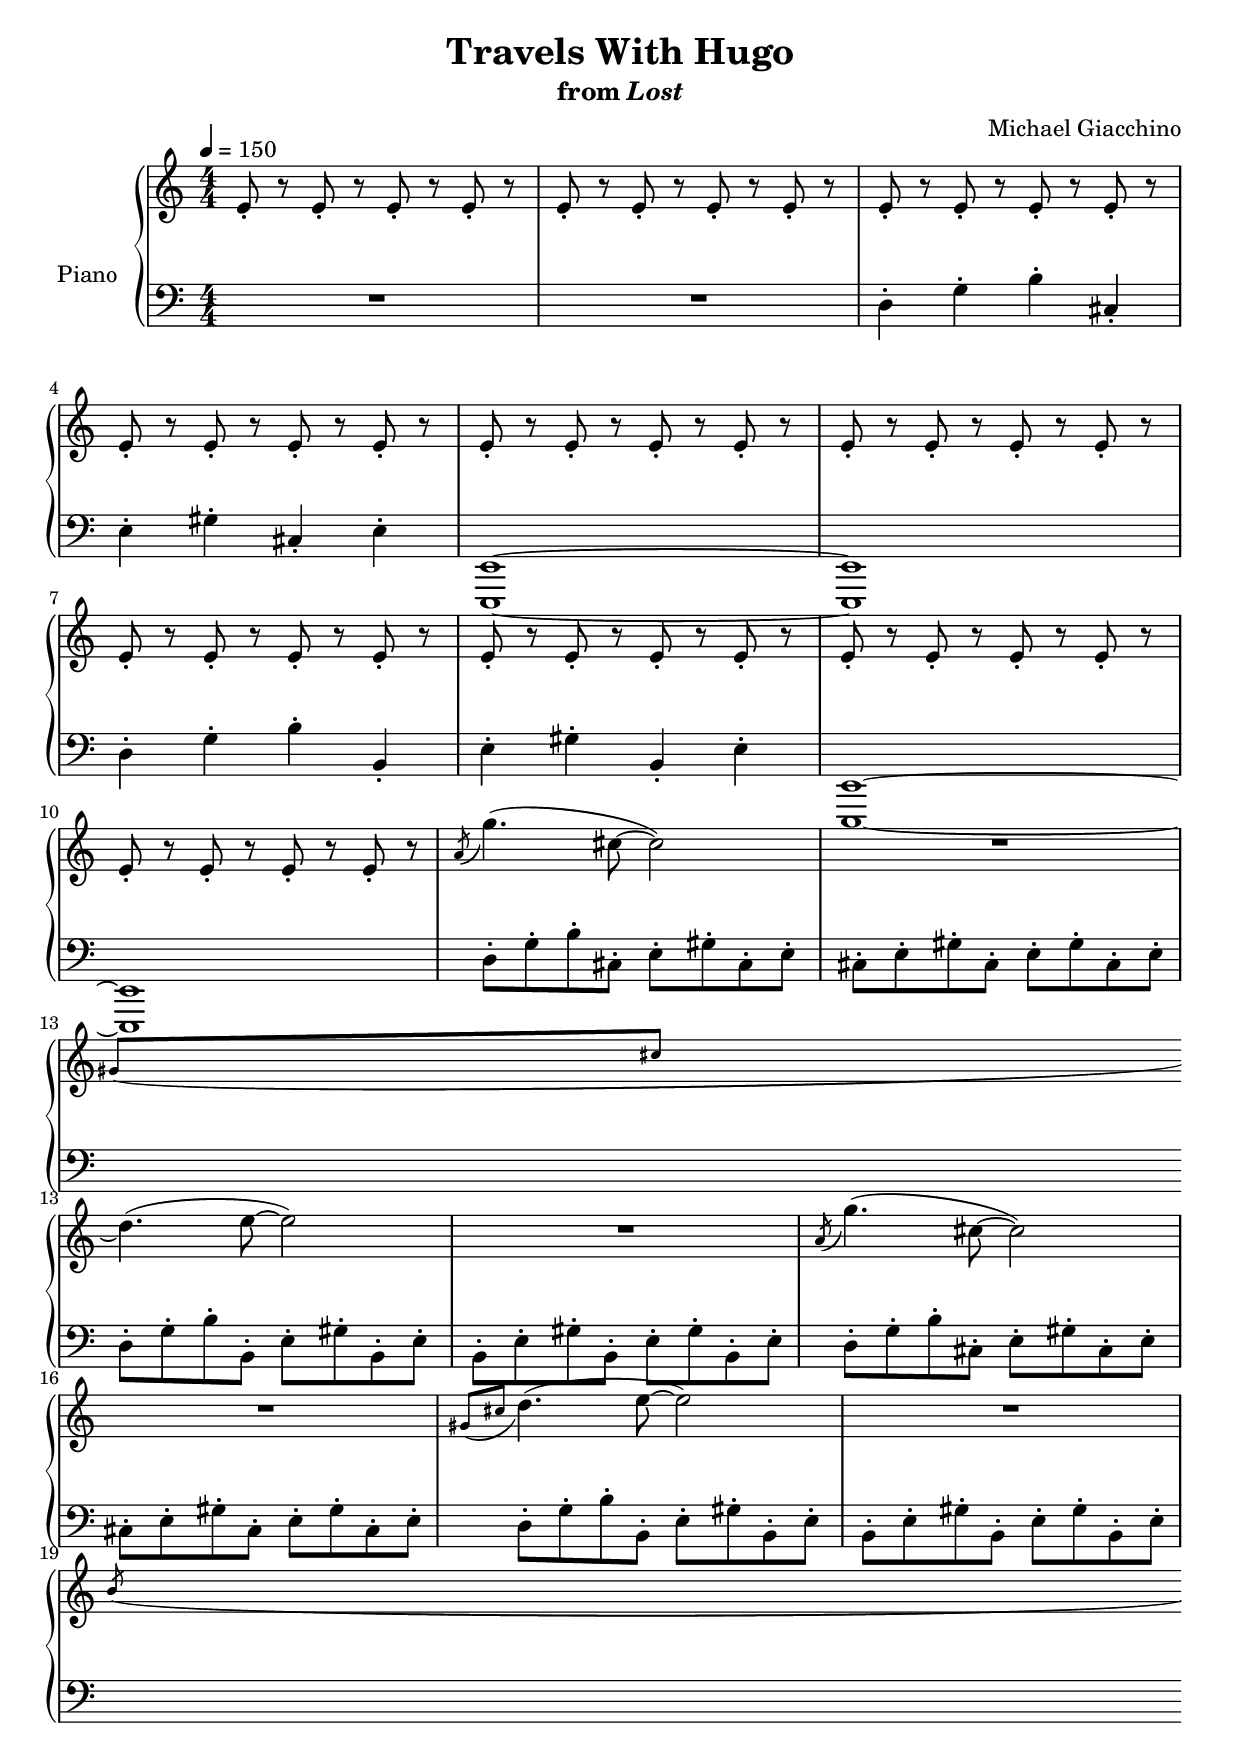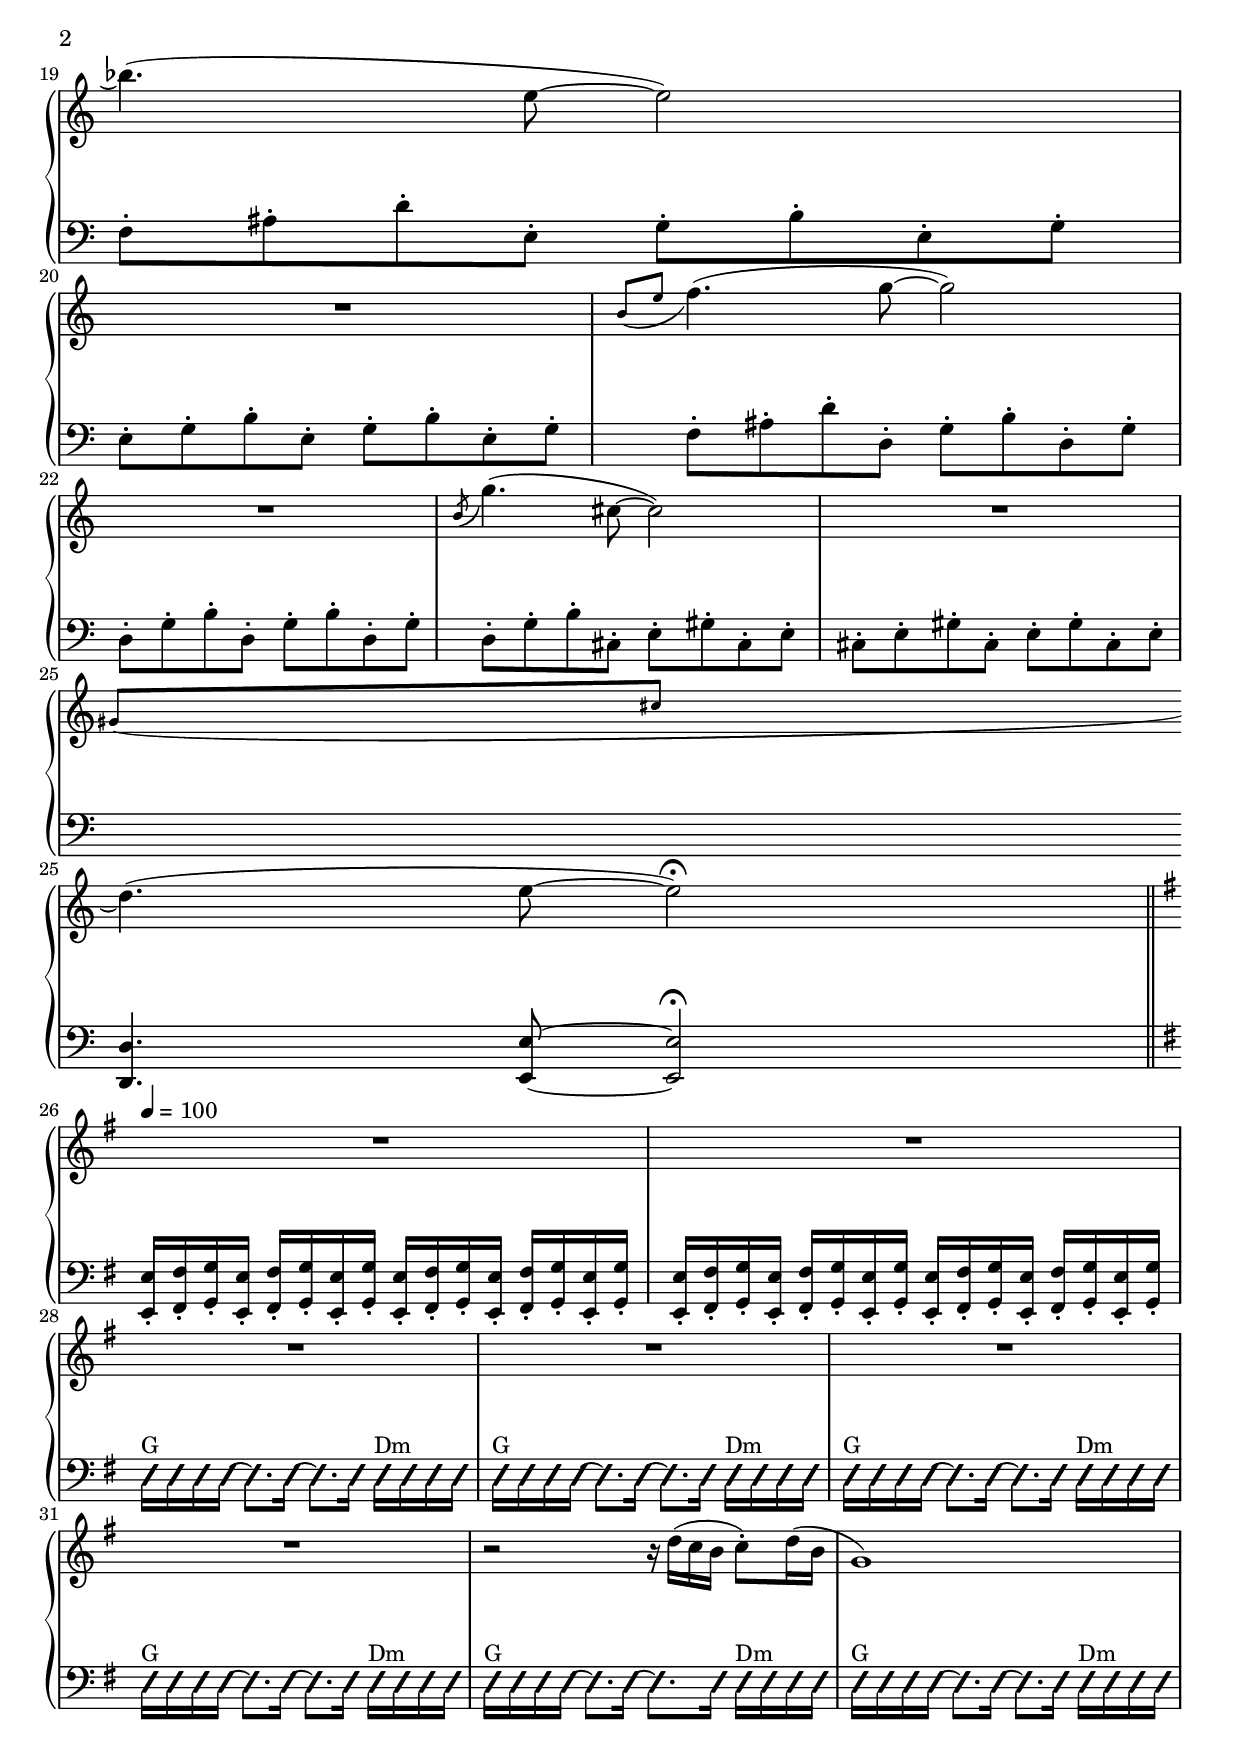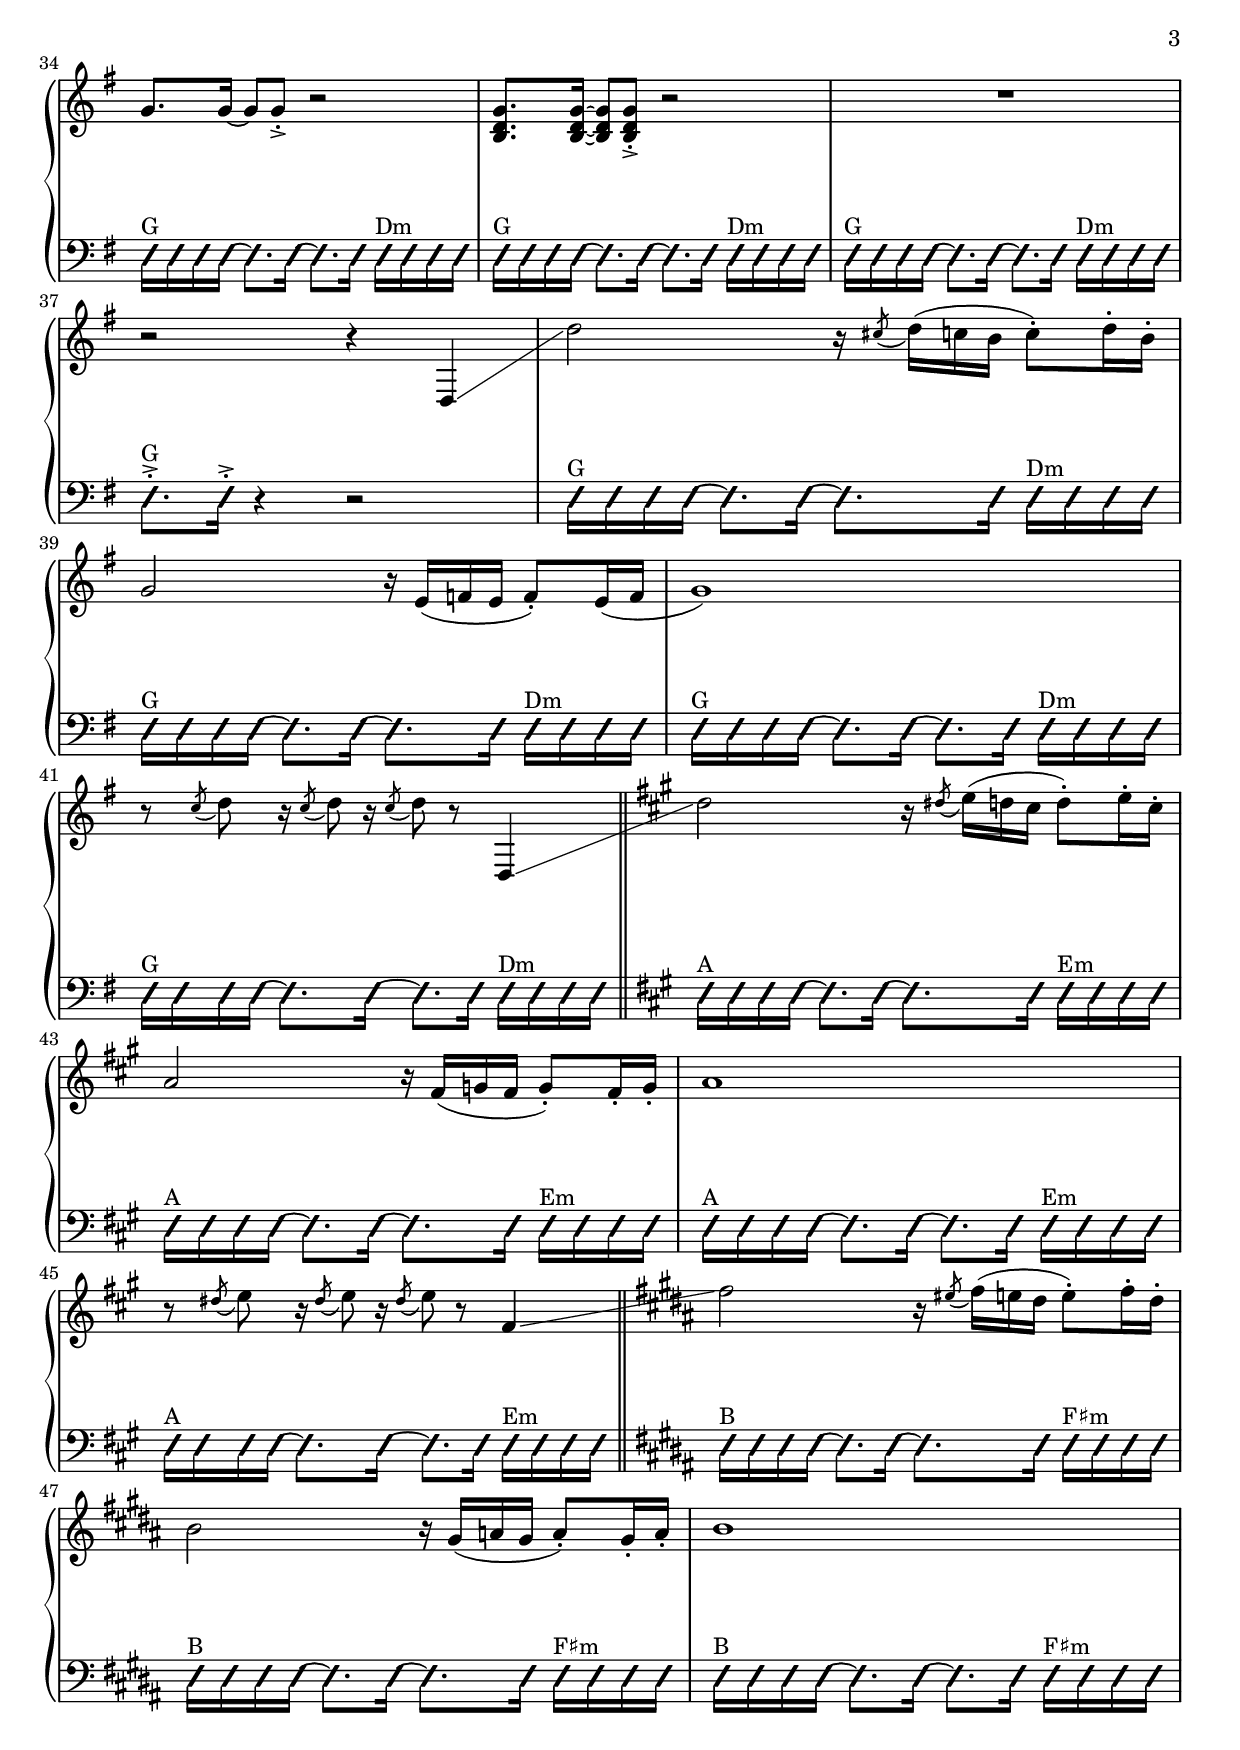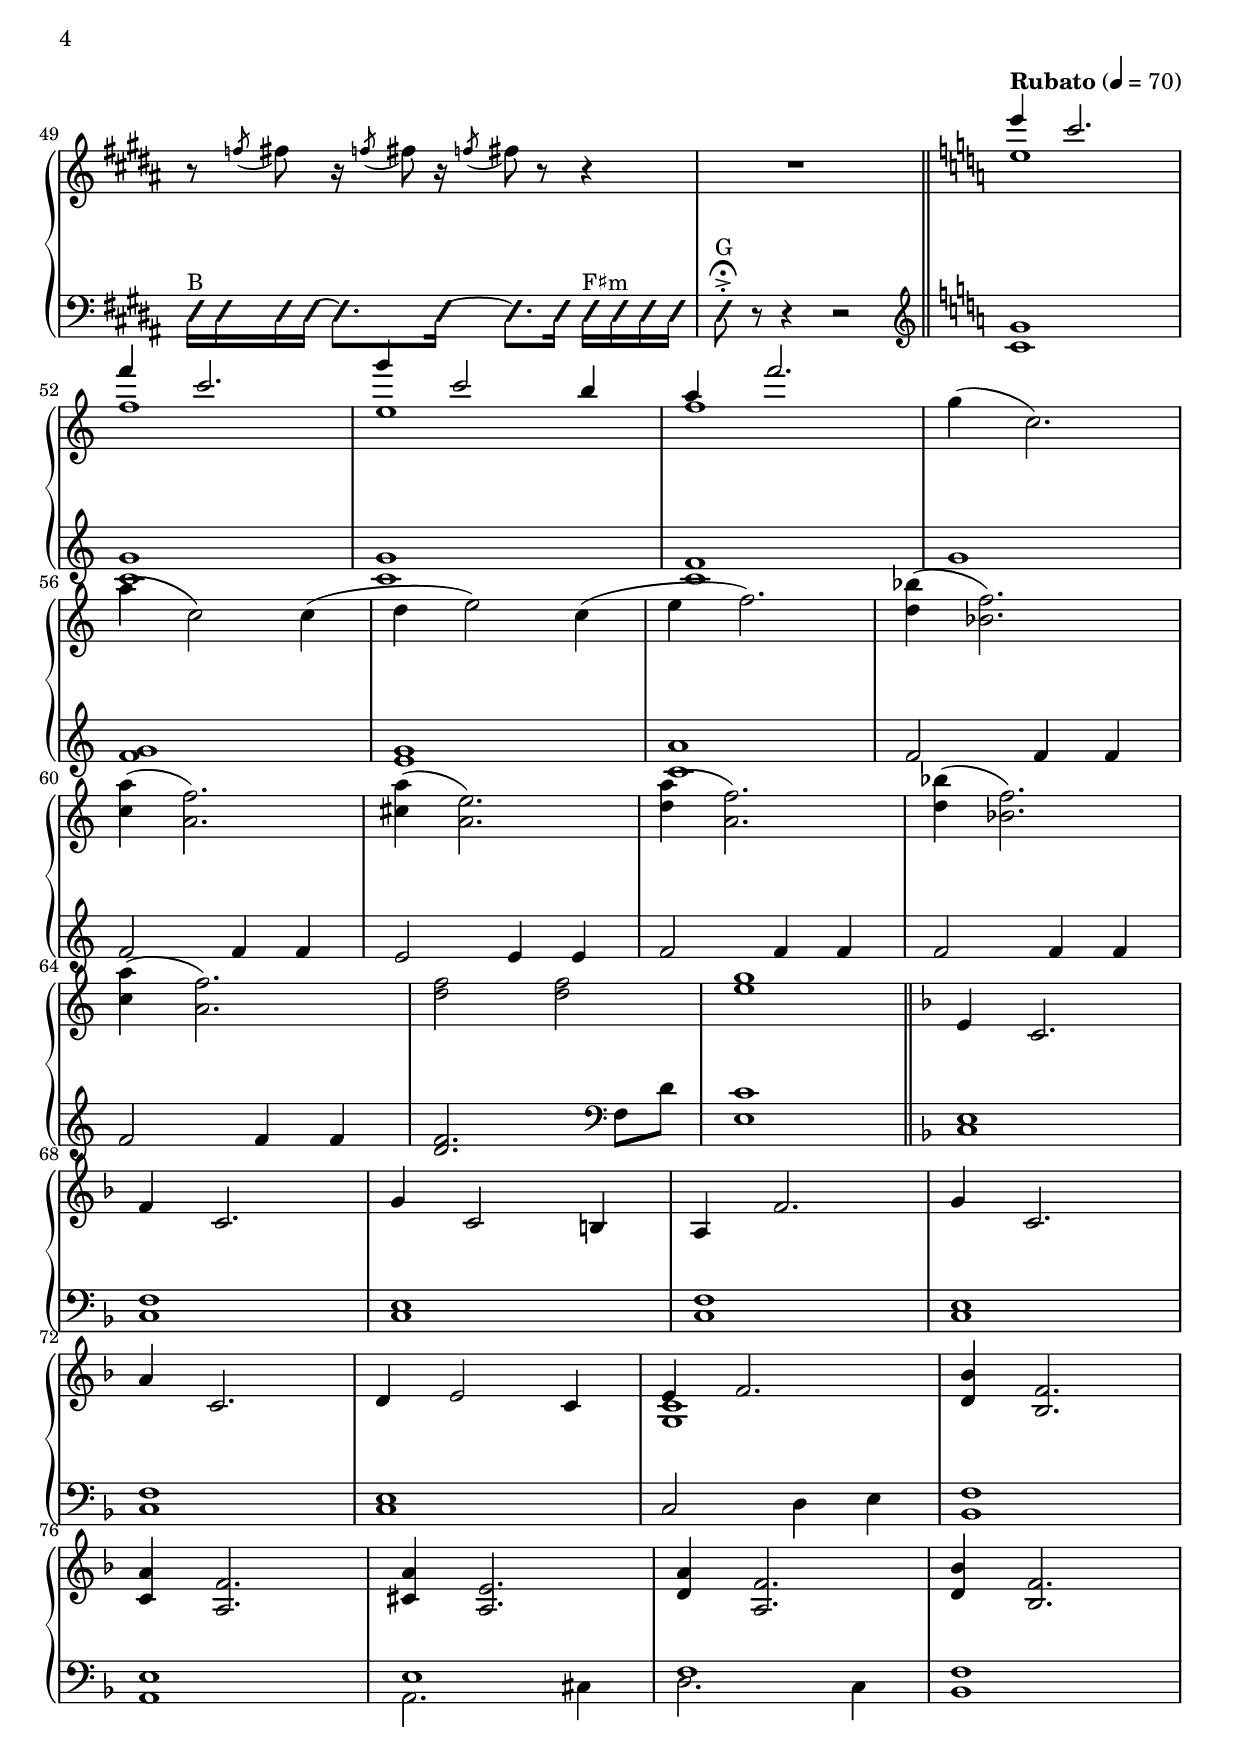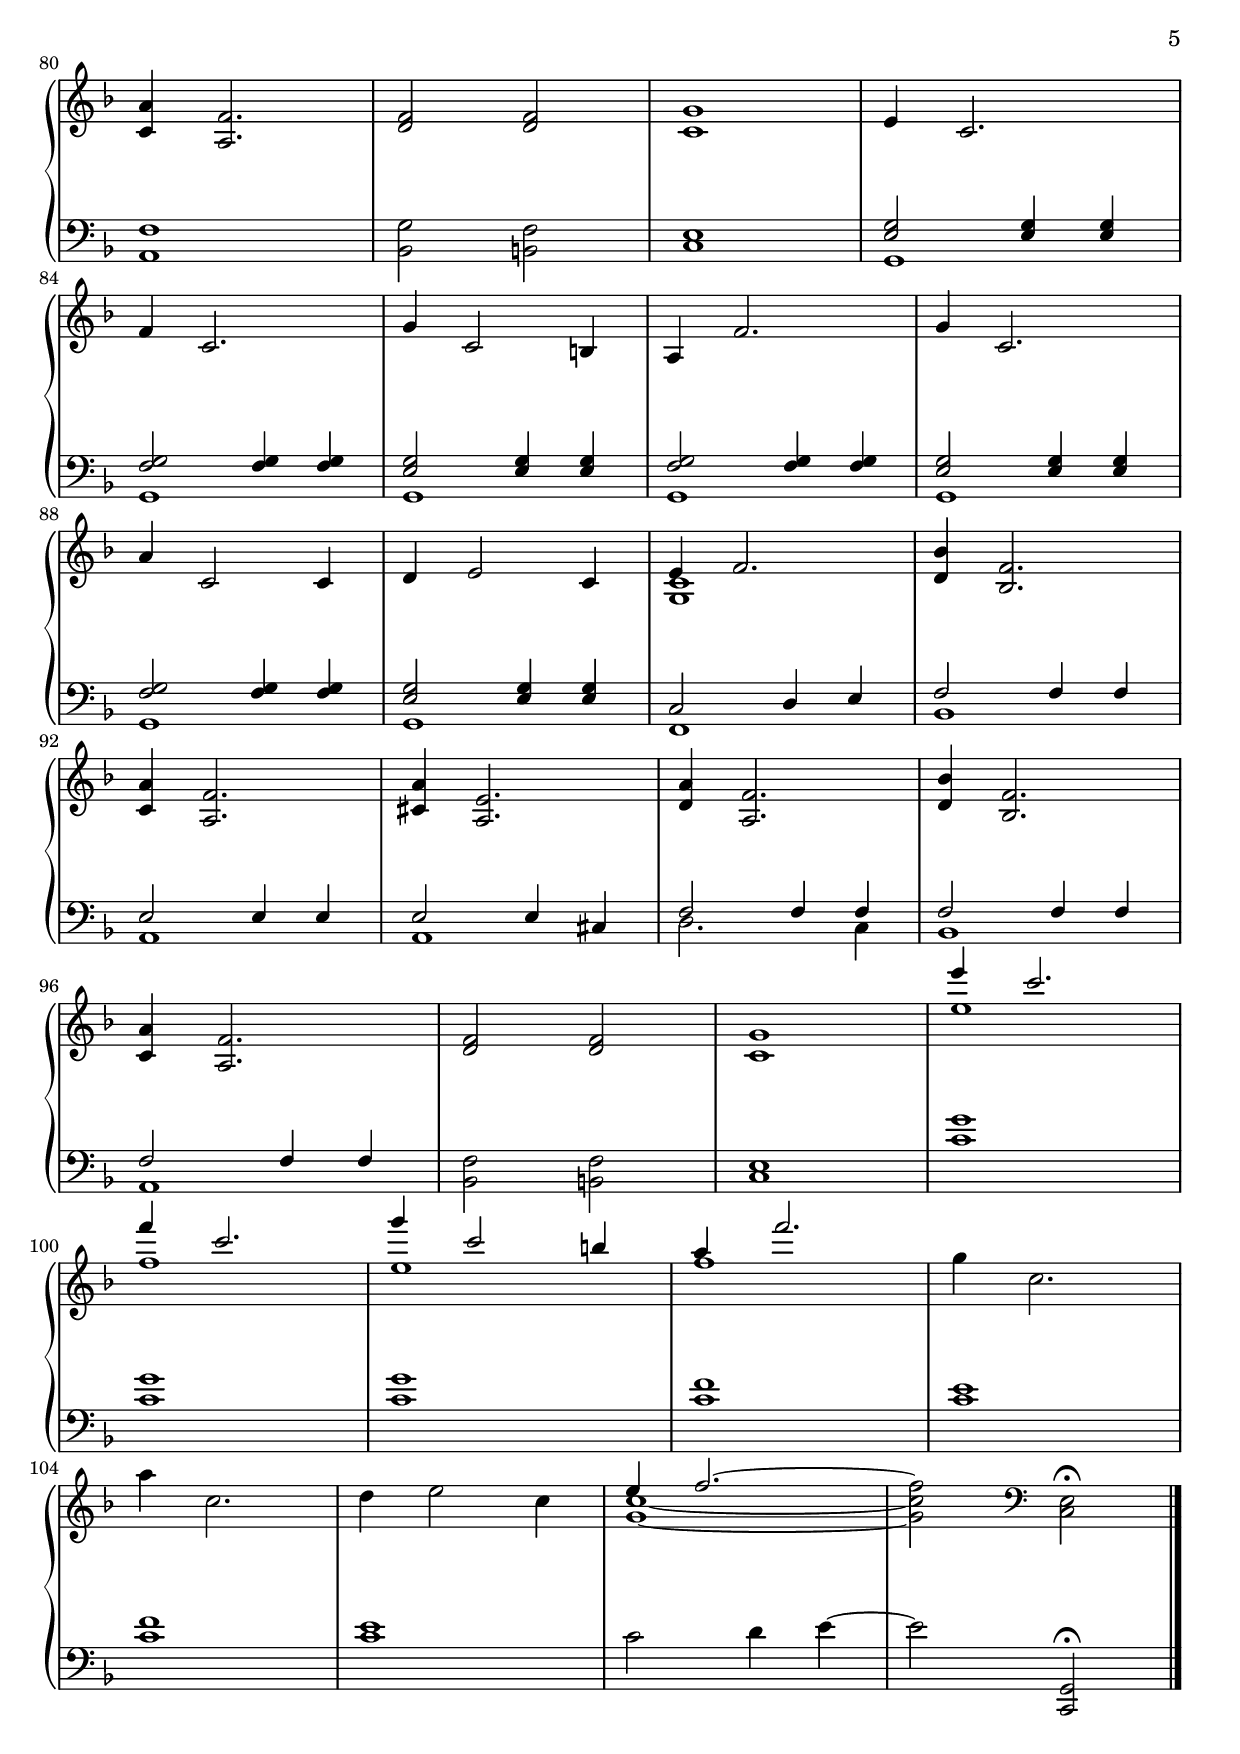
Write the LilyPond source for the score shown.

\version "2.12.2"

\header {
  title = "Travels With Hugo"
  subtitle = \markup { "from" \italic "Lost" }
  composer = "Michael Giacchino"
}

global = {
  \tempo 4 = 150
  \key c \major
  \time 4/4
  \numericTimeSignature
  s1*3\break
  s1*3\break
  s1*3\break
  s1*3\break
  s1*3\break
  s1*3\break
  s1*3\break
  s1*3\break
  s1
  \bar "||"
  \key g \major
  \tempo 4 = 100
  s1*2\break
  s1*3\break
  s1*3\break
  s1*3\break
  s1*2\break
  s1*2\break
  s1
  \bar "||"
  \key a \major
  s1
  s1*2\break
  s1
  \bar "||"
  \key b \major
  s1
  s1*2\break
  s1*2
  \bar "||"
  \key c \major
  \tempo "Rubato" 4 = 70
  s1\break
  s1*4\break
  s1*4\break
  s1*4\break
  s1*3
  \bar "||"
  \key f \major
  s1\break
  s1*4\break
  s1*4\break
  s1*4\break
  s1*4\break
  s1*4\break
  s1*4\break
  s1*4\break
  s1*4\break
  s1*4\break
  s1*4\break
  \bar "|."
}

upper = \relative c' {
  \clef treble
  e8-. r e-. r e-. r e-. r
  e-. r e-. r e-. r e-. r
  e-. r e-. r e-. r e-. r

  e-. r e-. r e-. r e-. r
  e-. r e-. r e-. r e-. r
  e-. r e-. r e-. r e-. r

  e-. r e-. r e-. r e-. r
  e-. r e-. r e-. r e-. r
  e-. r e-. r e-. r e-. r

  e-. r e-. r e-. r e-. r
  \acciaccatura a8 g'4.( cis,8~ cis2)
  R1
  % XXX: apparently a \break right before an \acciaccatura must appear here,
  % not in the global context
  \break

  \acciaccatura { gis8[ cis] } d4.( e8~ e2)
  R1
  \acciaccatura a,8 g'4.( cis,8~ cis2)

  R1
  \acciaccatura { gis8[ cis] } d4.( e8~ e2)
  R1
  \break

  \acciaccatura b8 bes'4.( e,8~ e2)
  R1
  \acciaccatura { b8[ e] } f4.( g8~ g2)

  R1
  \acciaccatura b,8 g'4.( cis,8~ cis2)
  R1
  \break

  \acciaccatura { gis8[ cis] } d4.( e8~ e2\fermata)
  R1*6
  r2 r16 d( c b c8-.) d16( b
  g1)

  g8. g16~ g8 g-.-> r2
  <b, d g>8. <b d g>16~ <b d g>8 <b d g>-.-> r2
  R1

  r2 r4 d,4\glissando
  d''2 r16 \acciaccatura cis8 d16( c b c8-.) d16-. b-.

  g2 r16 e( f e f8-.) e16( f
  g1)

  r8 \acciaccatura c8 d r16 \acciaccatura c8 d r16 \acciaccatura c8 d r8 d,,4\glissando
  d''2 r16 \acciaccatura dis8 e16( d cis d8-.) e16-. cis-.

  a2 r16 fis( g fis g8-.) fis16-. g-.
  a1

  r8 \acciaccatura dis8 e r16 \acciaccatura dis8 e r16 \acciaccatura dis8 e r8 fis,4\glissando
  fis'2 r16 \acciaccatura eis8 fis16( e dis e8-.) fis16-. dis-.

  b2 r16 gis16( a gis a8-.) gis16-. a-.
  b1

  r8 \acciaccatura f'8 fis r16 \acciaccatura f8 fis r16 \acciaccatura f8 fis r8 r4
  R1
  <<
    {
      e'4 c2.
      f4 c2.
      g'4 c,2 b4
      a f'2.
    }
  \\
    {
      e,1
      f
      e
      f
    }
  >>
  g4( c,2.)

  a'4( c,2) c4(
  d e2) c4(
  e f2.)
  <d bes'>4( <bes f'>2.)

  <c a'>4( <a f'>2.)
  <cis a'>4( <a e'>2.)
  <d a'>4( <a f'>2.)
  <d bes'>4( <bes f'>2.)

  <c a'>4( <a f'>2.)
  <d f>2 <d f>
  <e g>1
  e,4 c2.

  f4 c2.
  g'4 c,2 b4
  a f'2.
  g4 c,2.

  a'4 c,2.
  d4 e2 c4
  << { e f2. } \\ { <g, c>1 } >>
  <d' bes'>4 <bes f'>2.

  <c a'>4 <a f'>2.
  <cis a'>4 <a e'>2.
  <d a'>4 <a f'>2.
  <d bes'>4 <bes f'>2.

  <c a'>4 <a f'>2.
  <d f>2 <d f>
  <c g'>1
  e4 c2.

  f4 c2.
  g'4 c,2 b4
  a f'2.
  g4 c,2.

  a'4 c,2 c4
  d e2 c4
  << { e f2. } \\ { <g, c>1 } >>
  <d' bes'>4 <bes f'>2.

  <c a'>4 <a f'>2.
  <cis a'>4 <a e'>2.
  <d a'>4 <a f'>2.
  <d bes'>4 <bes f'>2.

  <c a'>4 <a f'>2.
  <d f>2 <d f>
  <c g'>1
  <<
    {
      e''4 c2.
      f4 c2.
      g'4 c,2 b4
      a4 f'2.
    }
  \\
    {
      e,1
      f
      e
      f
    }
  >>
  g4 c,2.

  a'4 c,2.
  d4 e2 c4
  <<
    {
      e f2.~
      % XXX: produces a harmless warning about clashing note columns
      \voiceTwo
      f2
    }
  \\
    {
      <g, c>1~
      % XXX: same as above
      \voiceTwo
      <g c>2
    }
  >>
  \clef bass
  <c,, e>2\fermata
}

lower = \relative c {
  \clef bass
  R1*2
  d4-. g-. b-. cis,-.

  e-. gis-. cis,-. e-.
  <e,, e'>1~
  <e e'>

  d''4-.g-. b-. b,-.
  e-. gis-. b,-. e-.
  <e,, e'>1~

  <e e'>
  d''8-. g-. b-. cis,-. e-. gis-. cis,-. e-.
  cis-. e-. gis-. cis,-. e-. gis-. cis,-. e-.

  d-. g-. b-. b,-. e-. gis-. b,-. e-.
  b-. e-. gis-. b,-. e-. gis-. b,-. e-.
  d-. g-. b-. cis,-. e-. gis-. cis,-. e-.

  cis-. e-. gis-. cis,-. e-. gis-. cis,-. e-.
  d-. g-. b-. b,-. e-. gis-. b,-. e-.
  b-. e-. gis-. b,-. e-. gis-. b,-. e-.

  f-. ais-. d-. e,-. g-. b-. e,-. g-.
  e-. g-. b-. e,-. g-. b-. e,-. g-.
  f-. ais-. d-. d,-. g-. b-. d,-. g-.

  d-. g-. b-. d,-. g-. b-. d,-. g-.
  d-. g-. b-. cis,-. e-. gis-. cis,-. e-.
  cis-. e-. gis-. cis,-. e-. gis-. cis,-. e-.

  <d, d'>4. <e e'>8~ <e e'>2\fermata
  <e e'>16-. <fis fis'>-. <g g'>-. <e e'>-. <fis fis'>-. <g g'>-. <e e'>-. <g g'>-. <e e'>-. <fis fis'>-. <g g'>-. <e e'>-. <fis fis'>-. <g g'>-. <e e'>-. <g g'>-.
  <e e'>-. <fis fis'>-. <g g'>-. <e e'>-. <fis fis'>-. <g g'>-. <e e'>-. <g g'>-. <e e'>-. <fis fis'>-. <g g'>-. <e e'>-. <fis fis'>-. <g g'>-. <e e'>-. <g g'>-.

  \improvisationOn
  e'16^"G" e e e~ e8. e16~ e8. e16 e^"Dm" e e e
  e16^"G" e e e~ e8. e16~ e8. e16 e^"Dm" e e e
  e16^"G" e e e~ e8. e16~ e8. e16 e^"Dm" e e e

  e16^"G" e e e~ e8. e16~ e8. e16 e^"Dm" e e e
  e16^"G" e e e~ e8. e16~ e8. e16 e^"Dm" e e e
  e16^"G" e e e~ e8. e16~ e8. e16 e^"Dm" e e e

  e16^"G" e e e~ e8. e16~ e8. e16 e^"Dm" e e e
  e16^"G" e e e~ e8. e16~ e8. e16 e^"Dm" e e e
  e16^"G" e e e~ e8. e16~ e8. e16 e^"Dm" e e e

  e8.-.->^"G" e16-.-> r4 r2
  e16^"G" e e e~ e8. e16~ e8. e16 e^"Dm" e e e

  e16^"G" e e e~ e8. e16~ e8. e16 e^"Dm" e e e
  e16^"G" e e e~ e8. e16~ e8. e16 e^"Dm" e e e

  e16^"G" e e e~ e8. e16~ e8. e16 e^"Dm" e e e
  e16^"A" e e e~ e8. e16~ e8. e16 e^"Em" e e e

  e16^"A" e e e~ e8. e16~ e8. e16 e^"Em" e e e
  e16^"A" e e e~ e8. e16~ e8. e16 e^"Em" e e e

  e16^"A" e e e~ e8. e16~ e8. e16 e^"Em" e e e
  e16^"B" e e e~ e8. e16~ e8. e16 e^"F♯m" e e e

  e16^"B" e e e~ e8. e16~ e8. e16 e^"F♯m" e e e
  e16^"B" e e e~ e8. e16~ e8. e16 e^"F♯m" e e e

  e16^"B" e e e~ e8. e16~ e8. e16 e^"F♯m" e e e
  \once \override TextScript #'script-priority = #5000
  e8-.->\fermata^"G" r8 r4 r2
  \clef treble
  \improvisationOff
  <c' g'>1

  <c g'>
  <c g'>
  <c f>
  g'

  <f g>
  <e g>
  <c a'>
  f2 f4 f

  f2 f4 f
  e2 e4 e
  f2 f4 f
  f2 f4 f

  f2 f4 f
  <d f>2. \clef bass f,8 d'
  <e, c'>1
  <c e>

  <c f>
  <c e>
  <c f>
  <c e>

  <c f>
  <c e>
  c2 d4 e
  <bes f'>1

  <a e'>
  <<
    {
      e'1
      f
    }
  \\
    {
      a,2. cis4
      d2. c4
    }
  >>
  <bes f'>1

  <a f'>
  <bes g'>2 <b f'>
  <c e>1
  <<
    {
      <e g>2 <e g>4 <e g>

      <f g>2 <f g>4 <f g>
      <e g>2 <e g>4 <e g>
      <f g>2 <f g>4 <f g>
      <e g>2 <e g>4 <e g>

      <f g>2 <f g>4 <f g>
      <e g>2 <e g>4 <e g>
      c2 d4 e
      f2 f4 f

      e2 e4 e
      e2 e4 cis
      f2 f4 f
      f2 f4 f

      f2 f4 f
    }
  \\
    {
      g,1

      g
      g
      g
      g

      g
      g
      f
      bes

      a
      a
      d2. c4
      bes1

      a
    }
  >>
  <bes f'>2 <b f'>
  <c e>1
  <c' g'>

  <c g'>
  <c g'>
  <c f>
  <c e>

  <c f>
  <c e>
  c2 d4 e~
  e2 <c,, g'>\fermata
}

dynamics = {
  s1*10\p
  s1*14\mp
  s1\mf
  s32\p s32 s32\< s32*58 s32\! s32 s32\ff
  s1*23
  s1*8\p
  s1*24\p
  s1*25\mp
}

pedal = {
}

chordnames = \chordmode {
}

\include "../../template_piano_solo.ly"
